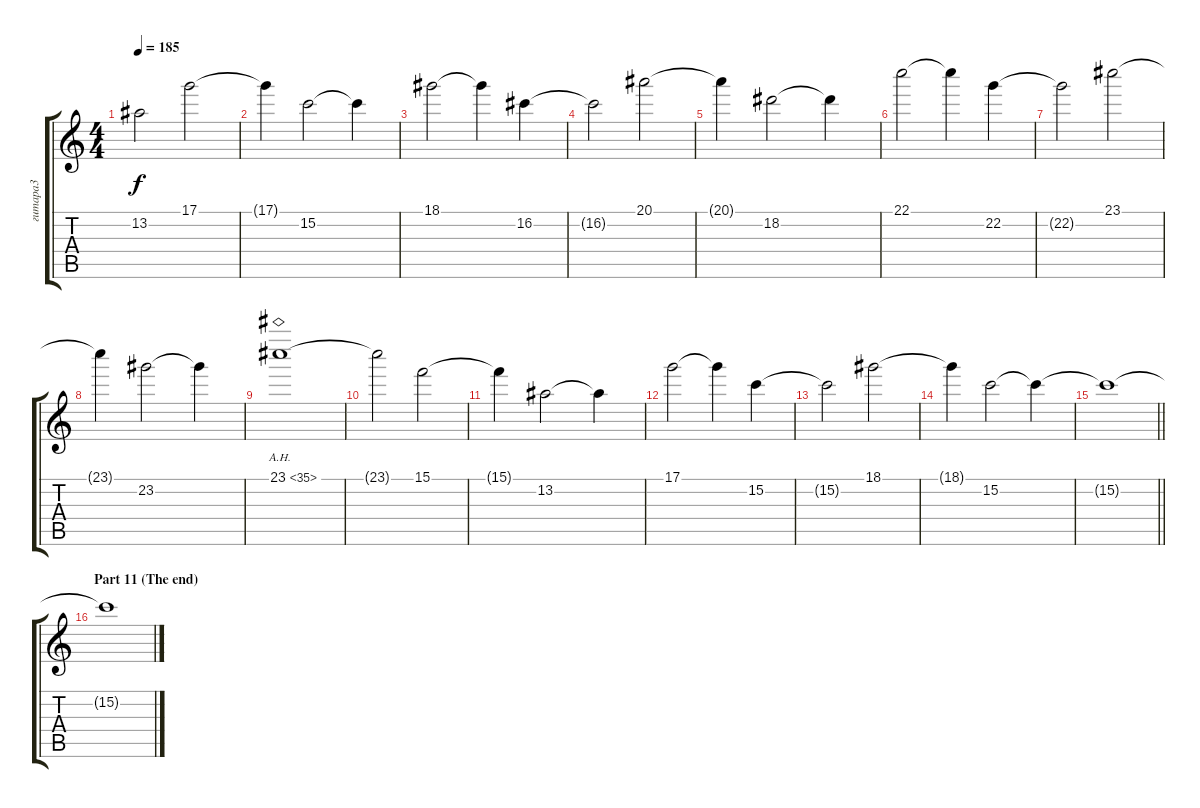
\track ("гитара3" "гитара3") {instrument acousticguitarnylon}
\staff {score tabs}
\tuning (D4 A3 F3 C3 G2 C2) {hide}
\ts (4 4)
\tempo 185
\clef g2
\ks c
13.2{t}.2{dy f} 17.1.2 |
17.1{t}.4 15.2.2 15.2{t}.4 |
18.1.2 18.1{t}.4 16.2.4 |
16.2{t}.2 20.1.2 |
20.1{t}.4 18.2.2 18.2{t}.4 |
22.1.2 22.1{t}.4 22.2.4 |
22.2{t}.2 23.1.2 |
23.1{t}.4 23.2.2 23.2{t}.4 |
23.1{ah 12}.1 |
23.1{t}.2 15.1.2 |
15.1{t}.4 13.2.2 13.2{t}.4 |
17.1.2 17.1{t}.4 15.2.4 |
15.2{t}.2 18.1.2 |
18.1{t}.4 15.2.2 15.2{t}.4 |
\barLineRight lightlight
15.2{t}.1 |
\section ("" "Part 11 (The end)")
15.2{t}.1
